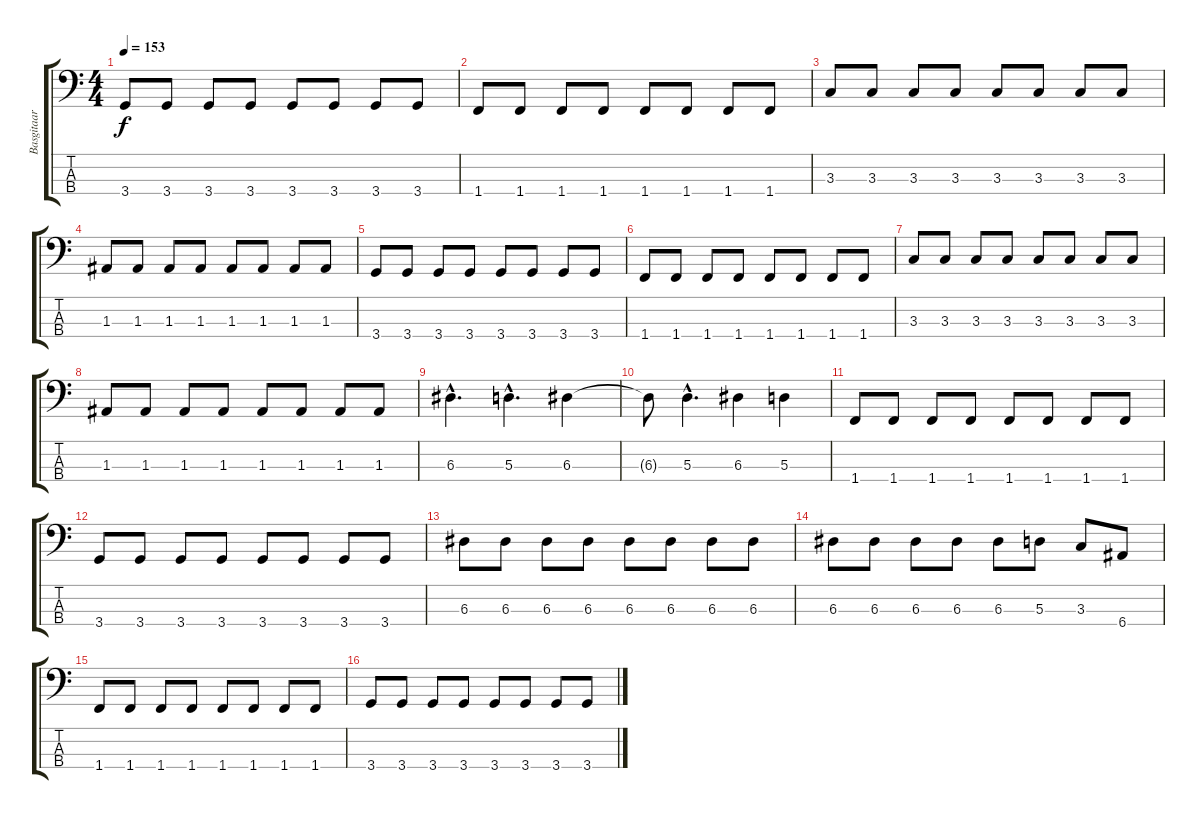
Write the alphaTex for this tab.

\track ("Basgitaar" "Basgitaar") {instrument electricbassfinger}
\staff {score tabs}
\tuning (G2 D2 A1 E1) {hide}
\ts (4 4)
\tempo 153
\clef f4
\ks c
3.4.8{dy f} 3.4.8 3.4.8 3.4.8 3.4.8 3.4.8 3.4.8 3.4.8 |
1.4.8 1.4.8 1.4.8 1.4.8 1.4.8 1.4.8 1.4.8 1.4.8 |
3.3.8 3.3.8 3.3.8 3.3.8 3.3.8 3.3.8 3.3.8 3.3.8 |
1.3.8 1.3.8 1.3.8 1.3.8 1.3.8 1.3.8 1.3.8 1.3.8 |
3.4.8 3.4.8 3.4.8 3.4.8 3.4.8 3.4.8 3.4.8 3.4.8 |
1.4.8 1.4.8 1.4.8 1.4.8 1.4.8 1.4.8 1.4.8 1.4.8 |
3.3.8 3.3.8 3.3.8 3.3.8 3.3.8 3.3.8 3.3.8 3.3.8 |
1.3.8 1.3.8 1.3.8 1.3.8 1.3.8 1.3.8 1.3.8 1.3.8 |
6.3{hac}.4{d} 5.3{hac}.4{d} 6.3.4 |
6.3{t}.8 5.3{hac}.4{d} 6.3.4 5.3.4 |
1.4.8 1.4.8 1.4.8 1.4.8 1.4.8 1.4.8 1.4.8 1.4.8 |
3.4.8 3.4.8 3.4.8 3.4.8 3.4.8 3.4.8 3.4.8 3.4.8 |
6.3.8 6.3.8 6.3.8 6.3.8 6.3.8 6.3.8 6.3.8 6.3.8 |
6.3.8 6.3.8 6.3.8 6.3.8 6.3.8 5.3.8 3.3.8 6.4.8 |
1.4.8 1.4.8 1.4.8 1.4.8 1.4.8 1.4.8 1.4.8 1.4.8 |
3.4.8 3.4.8 3.4.8 3.4.8 3.4.8 3.4.8 3.4.8 3.4.8
